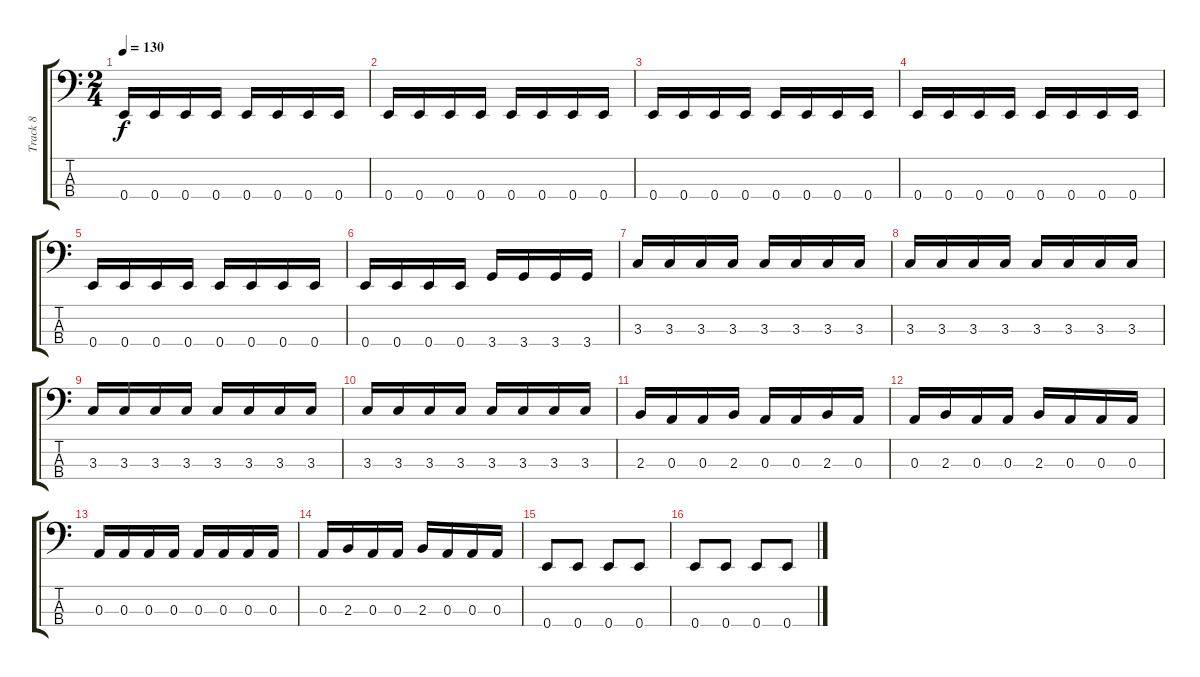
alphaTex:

\track ("Track 8" "Track 8") {instrument electricbassfinger}
\staff {score tabs}
\tuning (G2 D2 A1 E1) {hide}
\ts (2 4)
\tempo 130
\clef f4
\ks c
0.4.16{dy f} 0.4.16 0.4.16 0.4.16 0.4.16 0.4.16 0.4.16 0.4.16 |
0.4.16 0.4.16 0.4.16 0.4.16 0.4.16 0.4.16 0.4.16 0.4.16 |
0.4.16 0.4.16 0.4.16 0.4.16 0.4.16 0.4.16 0.4.16 0.4.16 |
0.4.16 0.4.16 0.4.16 0.4.16 0.4.16 0.4.16 0.4.16 0.4.16 |
0.4.16 0.4.16 0.4.16 0.4.16 0.4.16 0.4.16 0.4.16 0.4.16 |
0.4.16 0.4.16 0.4.16 0.4.16 3.4.16 3.4.16 3.4.16 3.4.16 |
3.3.16 3.3.16 3.3.16 3.3.16 3.3.16 3.3.16 3.3.16 3.3.16 |
3.3.16 3.3.16 3.3.16 3.3.16 3.3.16 3.3.16 3.3.16 3.3.16 |
3.3.16 3.3.16 3.3.16 3.3.16 3.3.16 3.3.16 3.3.16 3.3.16 |
3.3.16 3.3.16 3.3.16 3.3.16 3.3.16 3.3.16 3.3.16 3.3.16 |
2.3.16 0.3.16 0.3.16 2.3.16 0.3.16 0.3.16 2.3.16 0.3.16 |
0.3.16 2.3.16 0.3.16 0.3.16 2.3.16 0.3.16 0.3.16 0.3.16 |
0.3.16 0.3.16 0.3.16 0.3.16 0.3.16 0.3.16 0.3.16 0.3.16 |
0.3.16 2.3.16 0.3.16 0.3.16 2.3.16 0.3.16 0.3.16 0.3.16 |
0.4.8 0.4.8 0.4.8 0.4.8 |
0.4.8 0.4.8 0.4.8 0.4.8
